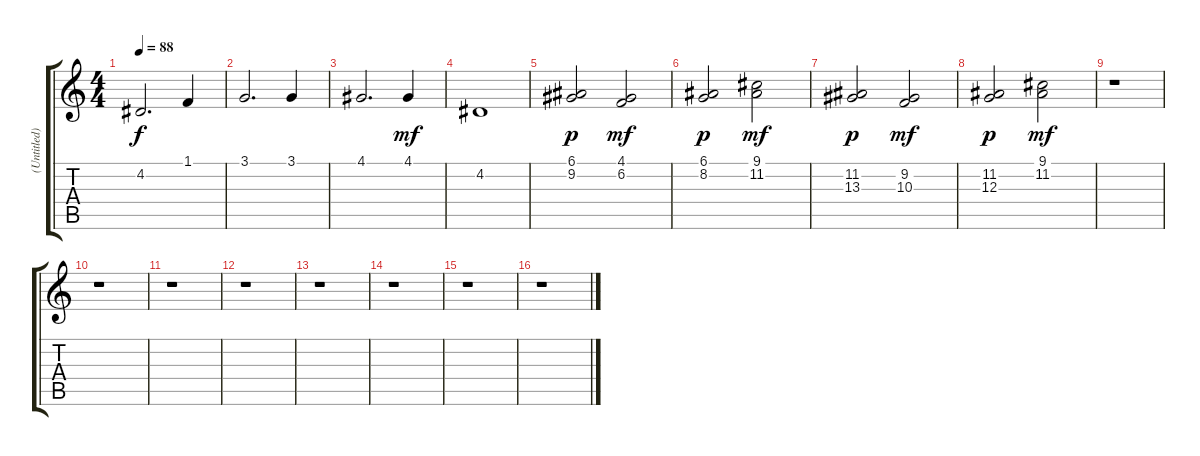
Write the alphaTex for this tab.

\track ("(Untitled)" "(Untitled)") {instrument vibraphone}
\staff {score tabs}
\tuning (E4 B3 G3 D3 A2 E2) {hide}
\ts (4 4)
\tempo 88
\clef g2
\ks c
4.2.2{d dy f} 1.1.4 |
3.1.2{d} 3.1.4 |
4.1.2{d} 4.1.4{dy mf} |
4.2.1 |
(6.1 9.2).2{dy p} (4.1 6.2).2{dy mf} |
(6.1 8.2).2{dy p} (9.1 11.2).2{dy mf} |
(11.2 13.3).2{dy p} (9.2 10.3).2{dy mf} |
(11.2 12.3).2{dy p} (9.1 11.2).2{dy mf} |
r.1 |
r.1 |
r.1 |
r.1 |
r.1 |
r.1 |
r.1 |
r.1
